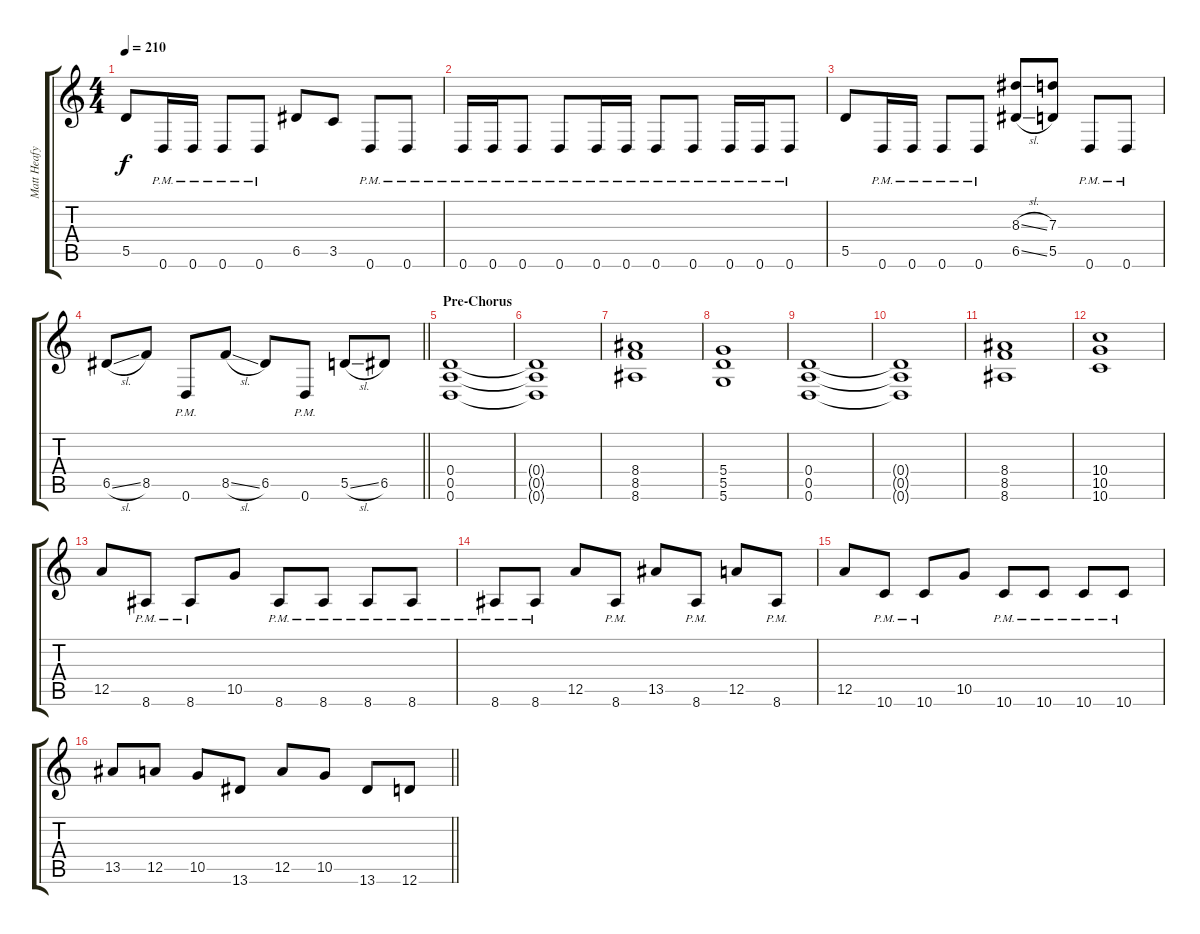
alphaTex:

\track ("Matt Heafy" "Matt Heafy") {instrument distortionguitar}
\staff {score tabs}
\tuning (E4 B3 G3 D3 A2 D2) {hide}
\ts (4 4)
\tempo 210
\clef g2
\ks c
5.5.8{dy f} 0.6{pm}.16 0.6{pm}.16 0.6{pm}.8 0.6{pm}.8 6.5.8 3.5.8 0.6{pm}.8 0.6{pm}.8 |
0.6{pm}.16 0.6{pm}.16 0.6{pm}.8 0.6{pm}.8 0.6{pm}.16 0.6{pm}.16 0.6{pm}.8 0.6{pm}.8 0.6{pm}.16 0.6{pm}.16 0.6{pm}.8 |
5.5.8 0.6{pm}.16 0.6{pm}.16 0.6{pm}.8 0.6{pm}.8 (8.3{sl} 6.5{sl}).8 (7.3 5.5).8 0.6{pm}.8 0.6{pm}.8 |
\barLineRight lightlight
6.5{sl}.8 8.5.8 0.6{pm}.8 8.5{sl}.8 6.5.8 0.6{pm}.8 5.5{sl}.8 6.5.8 |
\section ("" "Pre-Chorus")
(0.4 0.5 0.6).1 |
(0.4{t} 0.5{t} 0.6{t}).1 |
(8.4 8.5 8.6).1 |
(5.4 5.5 5.6).1 |
(0.4 0.5 0.6).1 |
(0.4{t} 0.5{t} 0.6{t}).1 |
(8.4 8.5 8.6).1 |
(10.4 10.5 10.6).1 |
12.5.8 8.6{pm}.8 8.6{pm}.8 10.5.8 8.6{pm}.8 8.6{pm}.8 8.6{pm}.8 8.6{pm}.8 |
8.6{pm}.8 8.6{pm}.8 12.5.8 8.6{pm}.8 13.5.8 8.6{pm}.8 12.5.8 8.6{pm}.8 |
12.5.8 10.6{pm}.8 10.6{pm}.8 10.5.8 10.6{pm}.8 10.6{pm}.8 10.6{pm}.8 10.6{pm}.8 |
\barLineRight lightlight
13.5.8 12.5.8 10.5.8 13.6.8 12.5.8 10.5.8 13.6.8 12.6.8
